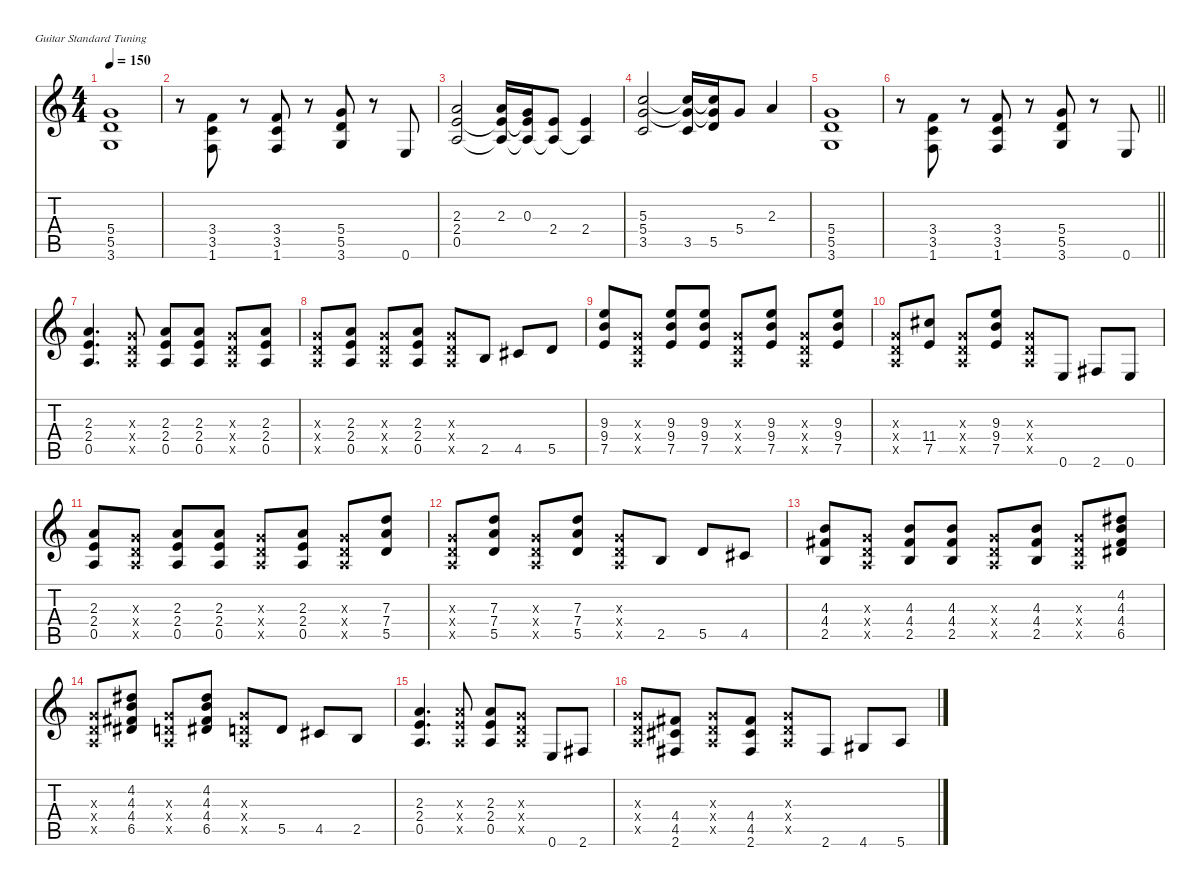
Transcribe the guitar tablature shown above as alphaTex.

\defaultSystemsLayout 4
\hideDynamics
\bracketExtendMode nobrackets
\singleTrackTrackNamePolicy hidden
\multiTrackTrackNamePolicy hidden
\firstSystemTrackNameMode fullname
\otherSystemsTrackNameOrientation horizontal
\track ("guitare" "dist.guit.") {defaultSystemsLayout 4 mute instrument distortionguitar}
\staff {score tabs}
\tuning (E4 B3 G3 D3 A2 E2)
\ts (4 4)
\tempo 150
\clef g2
\ks c
(5.4 5.5 3.6).1{dy ff beam Up} |
r.8{beam Down} (3.4 3.5 1.6).8{beam Up} r.8{beam Up} (3.4 3.5 1.6).8{beam Up} r.8{beam Up} (5.4 5.5 3.6).8{beam Up} r.8{beam Up} 0.6.8{dy f beam Up} |
(2.3 2.4 0.5).2{dy ff beam Up} (2.3 2.4{t} 0.5{t}).16{beam Up} (0.3 2.4{t} 0.5{t}).16{beam Up} (2.4 0.5{t}).8{beam Up} (2.4 0.5{t}).4{beam Up} |
(5.3 5.4 3.5).2{beam Up} (3.5 5.3{t} 5.4{t}).16{beam Up} (5.3{t} 5.4{t} 5.5).16{beam Up} 5.4.8{beam Up} 2.3.4{beam Up} |
(5.4 5.5 3.6).1{beam Up} |
\barLineRight lightlight
r.8{beam Down} (3.4 3.5 1.6).8{beam Up} r.8{beam Up} (3.4 3.5 1.6).8{beam Up} r.8{beam Up} (5.4 5.5 3.6).8{beam Up} r.8{beam Up} 0.6.8{dy f beam Up} |
(2.3 2.4 0.5).4{d dy ff beam Up} (0.3{x} 0.4{x} 0.5{x}).8{dy f beam Up} (2.3 2.4 0.5).8{dy ff beam Up} (2.3 2.4 0.5).8{beam Up} (0.3{x} 0.4{x} 0.5{x}).8{dy f beam Up} (2.3 2.4 0.5).8{dy ff beam Up} |
(0.3{x} 0.4{x} 0.5{x}).8{dy f beam Up} (2.3 2.4 0.5).8{dy ff beam Up} (0.3{x} 0.4{x} 0.5{x}).8{dy f beam Up} (2.3 2.4 0.5).8{dy ff beam Up} (0.3{x} 0.4{x} 0.5{x}).8{dy f beam Up} 2.5.8{dy ff beam Up} 4.5{acc #}.8{beam Up} 5.5.8{beam Up} |
(9.3 9.4 7.5).8{beam Up} (0.3{x} 0.4{x} 0.5{x}).8{dy f beam Up} (9.3 9.4 7.5).8{dy ff beam Up} (9.3 9.4 7.5).8{beam Up} (0.3{x} 0.4{x} 0.5{x}).8{dy f beam Up} (9.3 9.4 7.5).8{dy ff beam Up} (0.3{x} 0.4{x} 0.5{x}).8{dy f beam Up} (9.3 9.4 7.5).8{dy ff beam Up} |
(0.3{x} 0.4{x} 0.5{x}).8{dy f beam Up} (11.4{acc #} 7.5).8{dy ff beam Up} (0.3{x} 0.4{x} 0.5{x}).8{dy f beam Up} (9.3 9.4 7.5).8{dy ff beam Up} (0.3{x} 0.4{x} 0.5{x}).8{dy f beam Up} 0.6.8{dy ff beam Up} 2.6{acc #}.8{beam Up} 0.6.8{beam Up} |
(2.3 2.4 0.5).8{beam Up} (0.3{x} 0.4{x} 0.5{x}).8{dy f beam Up} (2.3 2.4 0.5).8{dy ff beam Up} (2.3 2.4 0.5).8{beam Up} (0.3{x} 0.4{x} 0.5{x}).8{dy f beam Up} (2.3 2.4 0.5).8{dy ff beam Up} (0.3{x} 0.4{x} 0.5{x}).8{dy f beam Up} (7.3 7.4 5.5).8{dy ff beam Up} |
(0.3{x} 0.4{x} 0.5{x}).8{dy f beam Up} (7.3 7.4 5.5).8{dy ff beam Up} (0.3{x} 0.4{x} 0.5{x}).8{dy f beam Up} (7.3 7.4 5.5).8{dy ff beam Up} (0.3{x} 0.4{x} 0.5{x}).8{dy f beam Up} 2.5.8{dy ff beam Up} 5.5.8{beam Up} 4.5{acc #}.8{beam Up} |
(4.3 4.4{acc #} 2.5).8{beam Up} (0.3{x} 0.4{x} 0.5{x}).8{dy f beam Up} (4.3 4.4{acc #} 2.5).8{dy ff beam Up} (4.3 4.4{acc #} 2.5).8{beam Up} (0.3{x} 0.4{x} 0.5{x}).8{dy f beam Up} (4.3 4.4{acc #} 2.5).8{dy ff beam Up} (0.3{x} 0.4{x} 0.5{x}).8{dy f beam Up} (4.2{acc #} 4.3 4.4{acc #} 6.5{acc #}).8{dy ff beam Up} |
(0.3{x} 0.4{x} 0.5{x}).8{dy f beam Up} (4.2{acc #} 4.3 4.4{acc #} 6.5{acc #}).8{dy ff beam Up} (0.3{x} 0.4{x} 0.5{x}).8{dy f beam Up} (4.2{acc #} 4.3 4.4{acc #} 6.5{acc #}).8{dy ff beam Up} (0.3{x} 0.4{x} 0.5{x}).8{dy f beam Up} 5.5.8{dy ff beam Up} 4.5{acc #}.8{beam Up} 2.5.8{beam Up} |
(2.3 2.4 0.5).4{d beam Up} (2.3{x} 2.4{x} 0.5{x}).8{dy f beam Up} (2.3 2.4 0.5).8{dy ff beam Up} (0.3{x} 0.4{x} 0.5{x}).8{dy f beam Up} 0.6.8{dy ff beam Up} 2.6{acc #}.8{beam Up} |
(0.3{x} 0.4{x} 0.5{x}).8{dy f beam Up} (4.4{acc #} 4.5{acc #} 2.6{acc #}).8{dy ff beam Up} (0.3{x} 0.4{x} 0.5{x}).8{dy f beam Up} (4.4{acc #} 4.5{acc #} 2.6{acc #}).8{dy ff beam Up} (0.3{x} 0.4{x} 0.5{x}).8{dy f beam Up} 2.6{acc #}.8{dy ff beam Up} 4.6{acc #}.8{beam Up} 5.6.8{beam Up}
